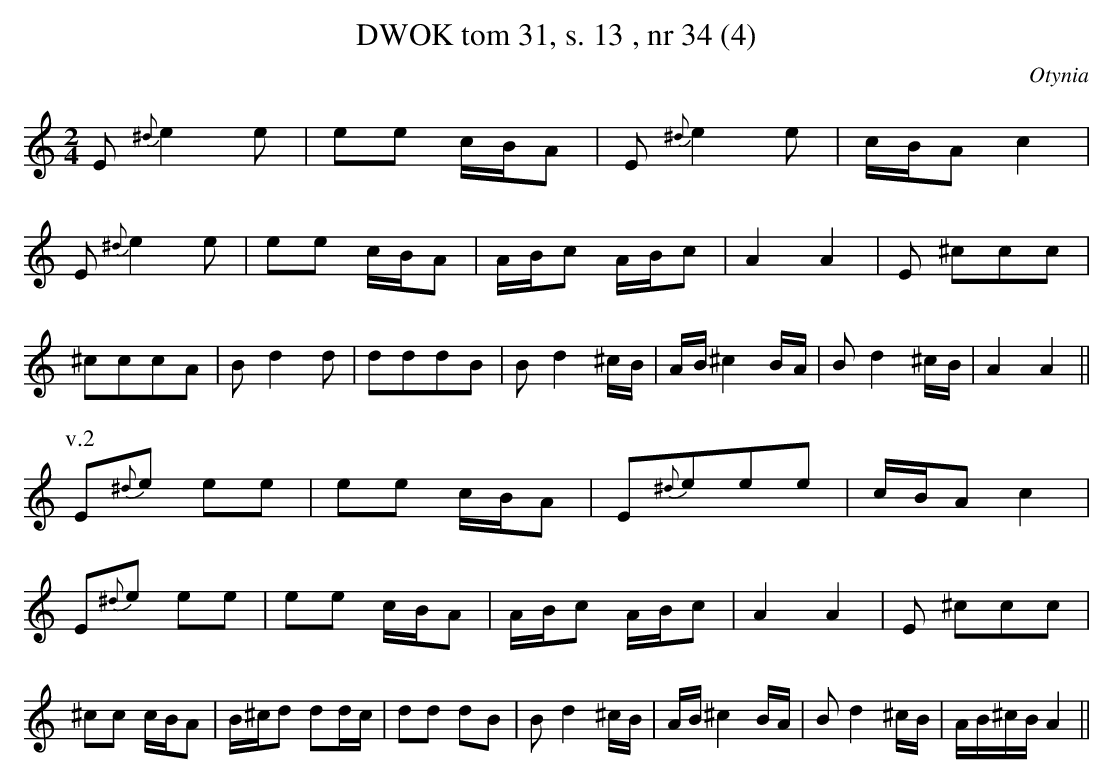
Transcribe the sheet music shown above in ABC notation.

X:1
T: DWOK tom 31, s. 13 , nr 34 (4)
O: Otynia
L:1/16
M:2/4
K:C
E2{^d}e4e2|e2e2 cBA2|E2{^d}e4e2|cBA2c4|
E2{^d}e4e2|e2e2 cBA2|ABc2 ABc2|A4A4|E2 ^c2c2c2|
^c2c2c2A2|B2d4d2|d2d2d2B2|B2d4^cB|AB^c4BA| B2d4^cB|A4A4||
P:v.2
E2{^d}e2 e2e2|e2e2 cBA2|E2{^d}e2e2e2|cBA2c4|
E2{^d}e2 e2e2|e2e2 cBA2|ABc2 ABc2|A4A4|E2 ^c2c2c2|
^c2c2 cBA2|B^cd2 d2dc|d2d2 d2B2|B2d4^cB|AB^c4BA| B2d4^cB|AB^cBA4||
